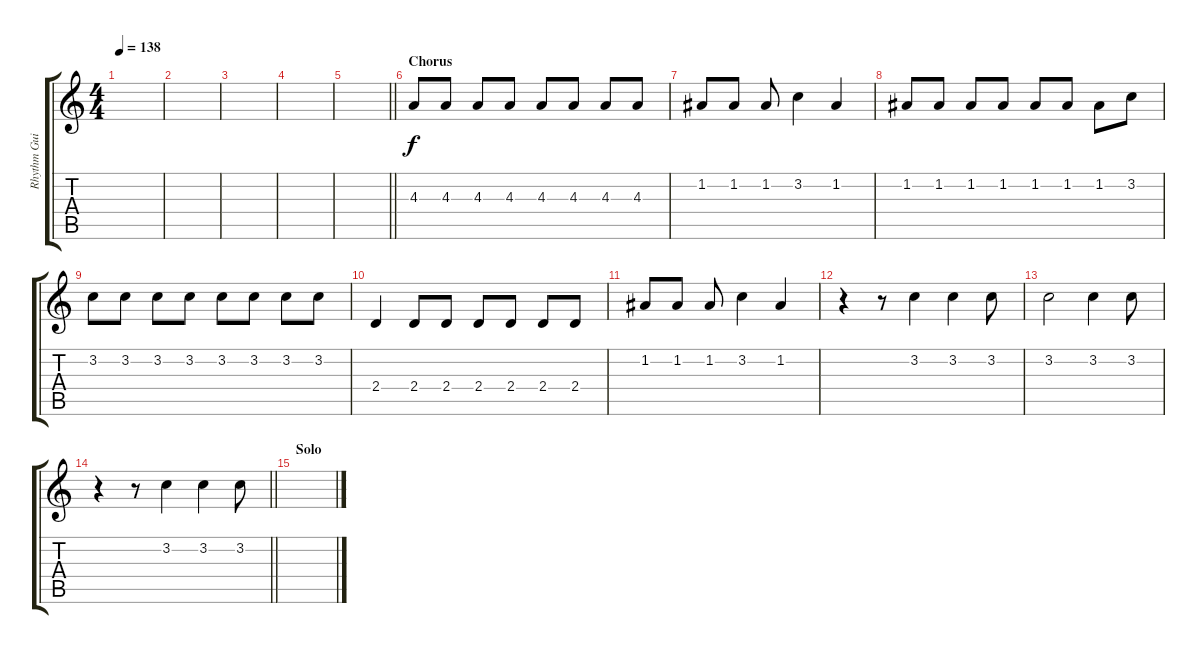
\track ("Rhythm Guitar" "Rhythm Gui") {instrument distortionguitar}
\staff {score tabs}
\tuning (D4 A3 F3 C3 G2 D2) {hide}
\ts (4 4)
\tempo 138
\clef g2
\ks c
|
|
|
|
\barLineRight lightlight
|
\section ("" "Chorus")
4.3.8 4.3.8 4.3.8 4.3.8 4.3.8 4.3.8 4.3.8 4.3.8 |
1.2.8 1.2.8 1.2.8 3.2.4 1.2.4 |
1.2.8 1.2.8 1.2.8 1.2.8 1.2.8 1.2.8 1.2.8 3.2.8 |
3.2.8 3.2.8 3.2.8 3.2.8 3.2.8 3.2.8 3.2.8 3.2.8 |
2.4.4 2.4.8 2.4.8 2.4.8 2.4.8 2.4.8 2.4.8 |
1.2.8 1.2.8 1.2.8 3.2.4 1.2.4 |
r.4 r.8 3.2.4 3.2.4 3.2.8 |
3.2.2 3.2.4 3.2.8 |
\barLineRight lightlight
r.4 r.8 3.2.4 3.2.4 3.2.8 |
\section ("" "Solo")
